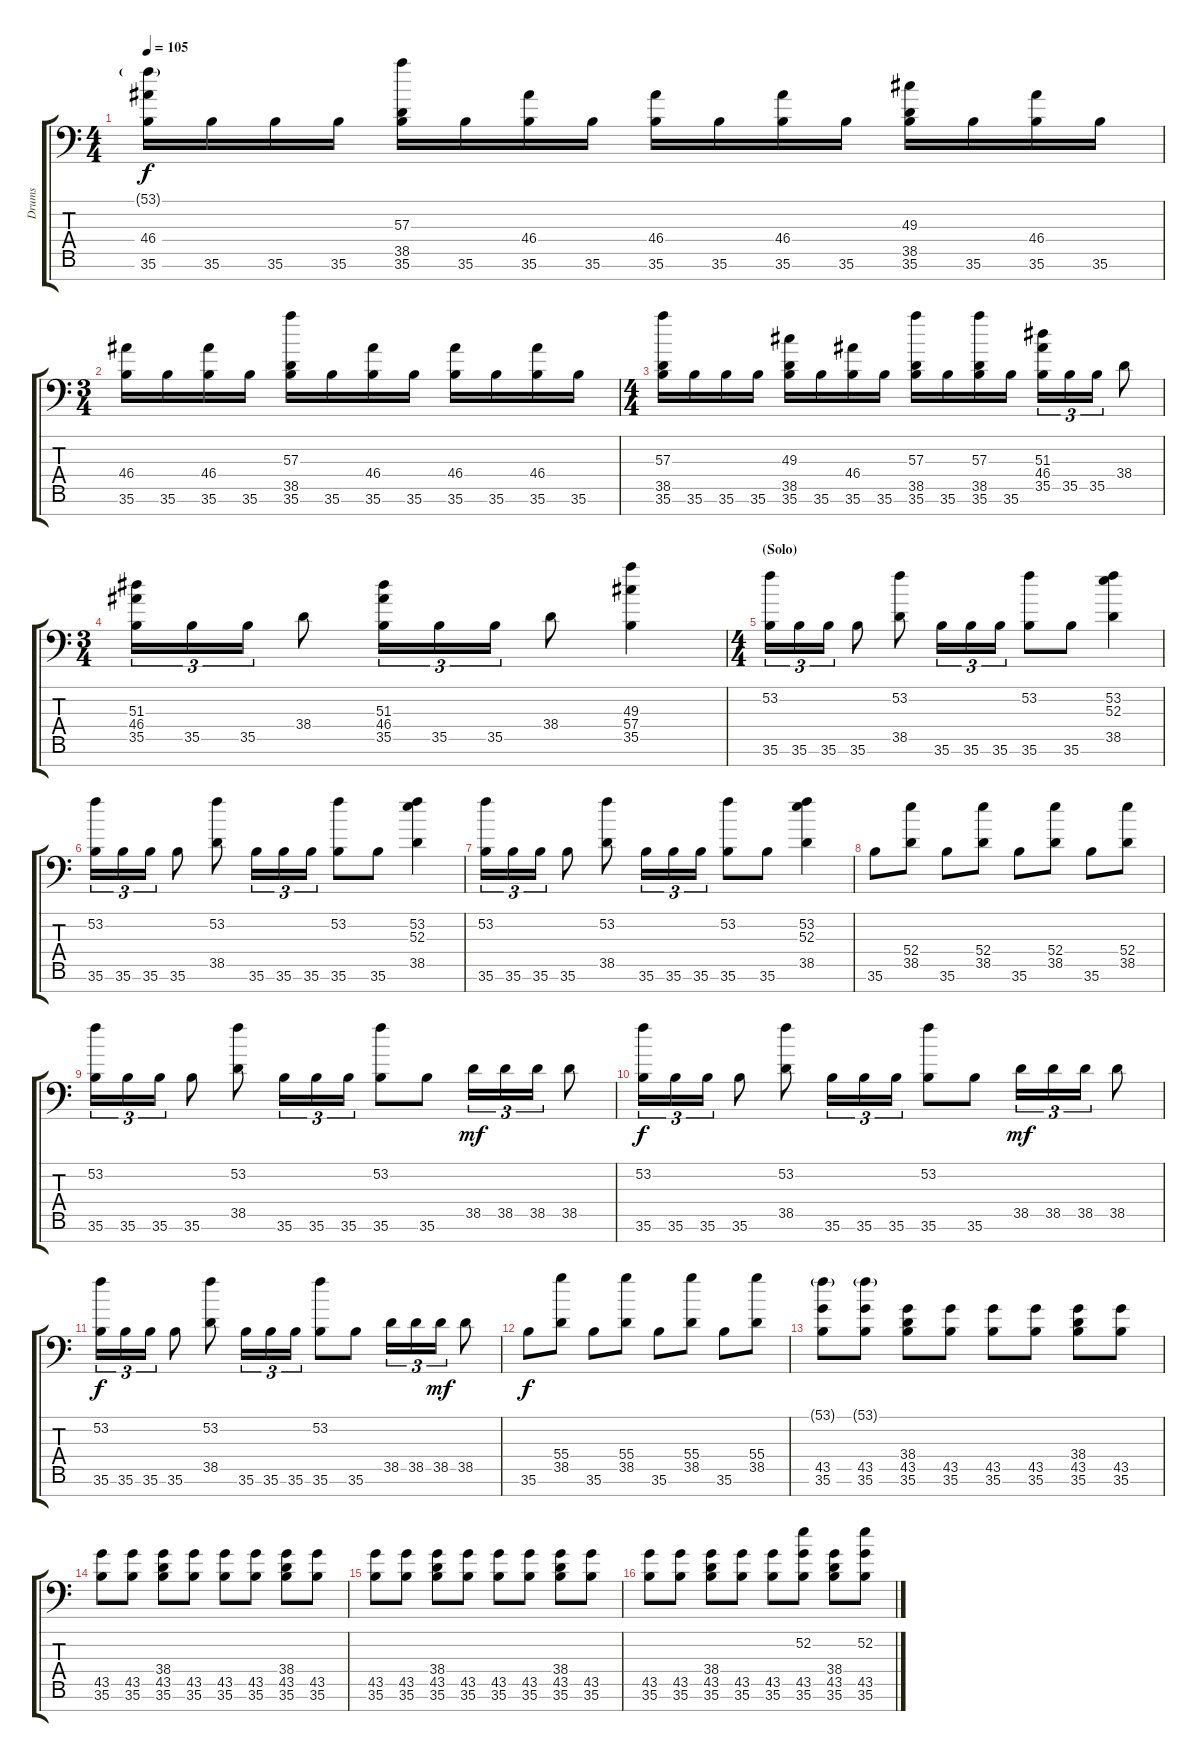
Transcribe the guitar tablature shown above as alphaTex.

\track ("Drums" "Drums") {instrument acousticgrandpiano}
\staff {score tabs}
\tuning (C-1 C-1 C-1 C-1 C-1 C-1 C-1) {hide}
\ts (4 4)
\tempo 105
\clef f4
\ks c
(53.1{g} 46.4 35.6).16{dy f} 35.6.16 35.6.16 35.6.16 (57.3 38.5 35.6).16 35.6.16 (46.4 35.6).16 35.6.16 (46.4 35.6).16 35.6.16 (46.4 35.6).16 35.6.16 (49.3 38.5 35.6).16 35.6.16 (46.4 35.6).16 35.6.16 |
\ts (3 4)
(46.4 35.6).16 35.6.16 (46.4 35.6).16 35.6.16 (57.3 38.5 35.6).16 35.6.16 (46.4 35.6).16 35.6.16 (46.4 35.6).16 35.6.16 (46.4 35.6).16 35.6.16 |
\ts (4 4)
(57.3 38.5 35.6).16 35.6.16 35.6.16 35.6.16 (49.3 38.5 35.6).16 35.6.16 (46.4 35.6).16 35.6.16 (57.3 38.5 35.6).16 35.6.16 (57.3 38.5 35.6).16 35.6.16 (51.3 46.4 35.5).16{tu (3 2)} 35.5.16{tu (3 2)} 35.5.16{tu (3 2)} 38.4.8 |
\ts (3 4)
(51.3 46.4 35.5).16{tu (3 2)} 35.5.16{tu (3 2)} 35.5.16{tu (3 2)} 38.4.8 (51.3 46.4 35.5).16{tu (3 2)} 35.5.16{tu (3 2)} 35.5.16{tu (3 2)} 38.4.8 (49.3 57.4 35.5).4 |
\ts (4 4)
\section ("" "(Solo)")
(53.2 35.6).16{tu (3 2)} 35.6.16{tu (3 2)} 35.6.16{tu (3 2)} 35.6.8 (53.2 38.5).8 35.6.16{tu (3 2)} 35.6.16{tu (3 2)} 35.6.16{tu (3 2)} (53.2 35.6).8 35.6.8 (53.2 52.3 38.5).4 |
(53.2 35.6).16{tu (3 2)} 35.6.16{tu (3 2)} 35.6.16{tu (3 2)} 35.6.8 (53.2 38.5).8 35.6.16{tu (3 2)} 35.6.16{tu (3 2)} 35.6.16{tu (3 2)} (53.2 35.6).8 35.6.8 (53.2 52.3 38.5).4 |
(53.2 35.6).16{tu (3 2)} 35.6.16{tu (3 2)} 35.6.16{tu (3 2)} 35.6.8 (53.2 38.5).8 35.6.16{tu (3 2)} 35.6.16{tu (3 2)} 35.6.16{tu (3 2)} (53.2 35.6).8 35.6.8 (53.2 52.3 38.5).4 |
35.6.8 (52.4 38.5).8 35.6.8 (52.4 38.5).8 35.6.8 (52.4 38.5).8 35.6.8 (52.4 38.5).8 |
(53.2 35.6).16{tu (3 2)} 35.6.16{tu (3 2)} 35.6.16{tu (3 2)} 35.6.8 (53.2 38.5).8 35.6.16{tu (3 2)} 35.6.16{tu (3 2)} 35.6.16{tu (3 2)} (53.2 35.6).8 35.6.8 38.5.16{tu (3 2) dy mf} 38.5.16{tu (3 2)} 38.5.16{tu (3 2)} 38.5.8 |
(53.2 35.6).16{tu (3 2) dy f} 35.6.16{tu (3 2)} 35.6.16{tu (3 2)} 35.6.8 (53.2 38.5).8 35.6.16{tu (3 2)} 35.6.16{tu (3 2)} 35.6.16{tu (3 2)} (53.2 35.6).8 35.6.8 38.5.16{tu (3 2) dy mf} 38.5.16{tu (3 2)} 38.5.16{tu (3 2)} 38.5.8 |
(53.2 35.6).16{tu (3 2) dy f} 35.6.16{tu (3 2)} 35.6.16{tu (3 2)} 35.6.8 (53.2 38.5).8 35.6.16{tu (3 2)} 35.6.16{tu (3 2)} 35.6.16{tu (3 2)} (53.2 35.6).8 35.6.8 38.5.16{tu (3 2)} 38.5.16{tu (3 2)} 38.5.16{tu (3 2) dy mf} 38.5.8 |
35.6.8{dy f} (55.4 38.5).8 35.6.8 (55.4 38.5).8 35.6.8 (55.4 38.5).8 35.6.8 (55.4 38.5).8 |
(53.1{g} 43.5 35.6).8 (53.1{g} 43.5 35.6).8 (38.4 43.5 35.6).8 (43.5 35.6).8 (43.5 35.6).8 (43.5 35.6).8 (38.4 43.5 35.6).8 (43.5 35.6).8 |
(43.5 35.6).8 (43.5 35.6).8 (38.4 43.5 35.6).8 (43.5 35.6).8 (43.5 35.6).8 (43.5 35.6).8 (38.4 43.5 35.6).8 (43.5 35.6).8 |
(43.5 35.6).8 (43.5 35.6).8 (38.4 43.5 35.6).8 (43.5 35.6).8 (43.5 35.6).8 (43.5 35.6).8 (38.4 43.5 35.6).8 (43.5 35.6).8 |
(43.5 35.6).8 (43.5 35.6).8 (38.4 43.5 35.6).8 (43.5 35.6).8 (43.5 35.6).8 (52.2 43.5 35.6).8 (38.4 43.5 35.6).8 (52.2 43.5 35.6).8
